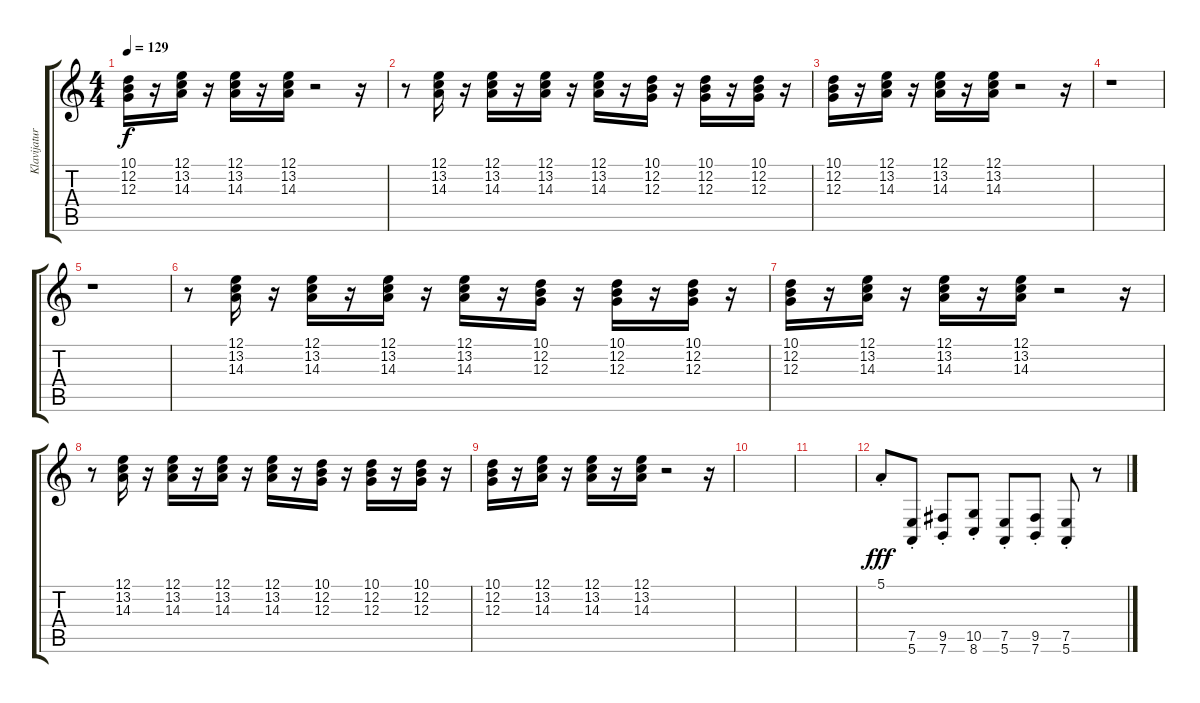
\track ("Klavijatura IV" "Klavijatur") {instrument electricpiano1}
\staff {score tabs}
\tuning (E4 B3 G3 D3 A2 E2) {hide}
\ts (4 4)
\tempo 129
\clef g2
\ks c
(10.1 12.2 12.3).16{dy f} r.16 (12.1 13.2 14.3).16 r.16 (12.1 13.2 14.3).16 r.16 (12.1 13.2 14.3).16 r.2 r.16 |
r.8 (12.1 13.2 14.3).16 r.16 (12.1 13.2 14.3).16 r.16 (12.1 13.2 14.3).16 r.16 (12.1 13.2 14.3).16 r.16 (10.1 12.2 12.3).16 r.16 (10.1 12.2 12.3).16 r.16 (10.1 12.2 12.3).16 r.16 |
(10.1 12.2 12.3).16 r.16 (12.1 13.2 14.3).16 r.16 (12.1 13.2 14.3).16 r.16 (12.1 13.2 14.3).16 r.2 r.16 |
r.1 |
r.1 |
r.8 (12.1 13.2 14.3).16 r.16 (12.1 13.2 14.3).16 r.16 (12.1 13.2 14.3).16 r.16 (12.1 13.2 14.3).16 r.16 (10.1 12.2 12.3).16 r.16 (10.1 12.2 12.3).16 r.16 (10.1 12.2 12.3).16 r.16 |
(10.1 12.2 12.3).16 r.16 (12.1 13.2 14.3).16 r.16 (12.1 13.2 14.3).16 r.16 (12.1 13.2 14.3).16 r.2 r.16 |
r.8 (12.1 13.2 14.3).16 r.16 (12.1 13.2 14.3).16 r.16 (12.1 13.2 14.3).16 r.16 (12.1 13.2 14.3).16 r.16 (10.1 12.2 12.3).16 r.16 (10.1 12.2 12.3).16 r.16 (10.1 12.2 12.3).16 r.16 |
(10.1 12.2 12.3).16 r.16 (12.1 13.2 14.3).16 r.16 (12.1 13.2 14.3).16 r.16 (12.1 13.2 14.3).16 r.2 r.16 |
|
|
5.1{st}.8{dy fff} (7.5{st} 5.6{st}).8 (9.5{st} 7.6{st}).8 (10.5{st} 8.6{st}).8 (7.5{st} 5.6{st}).8 (9.5{st} 7.6{st}).8 (7.5{st} 5.6).8 r.8
